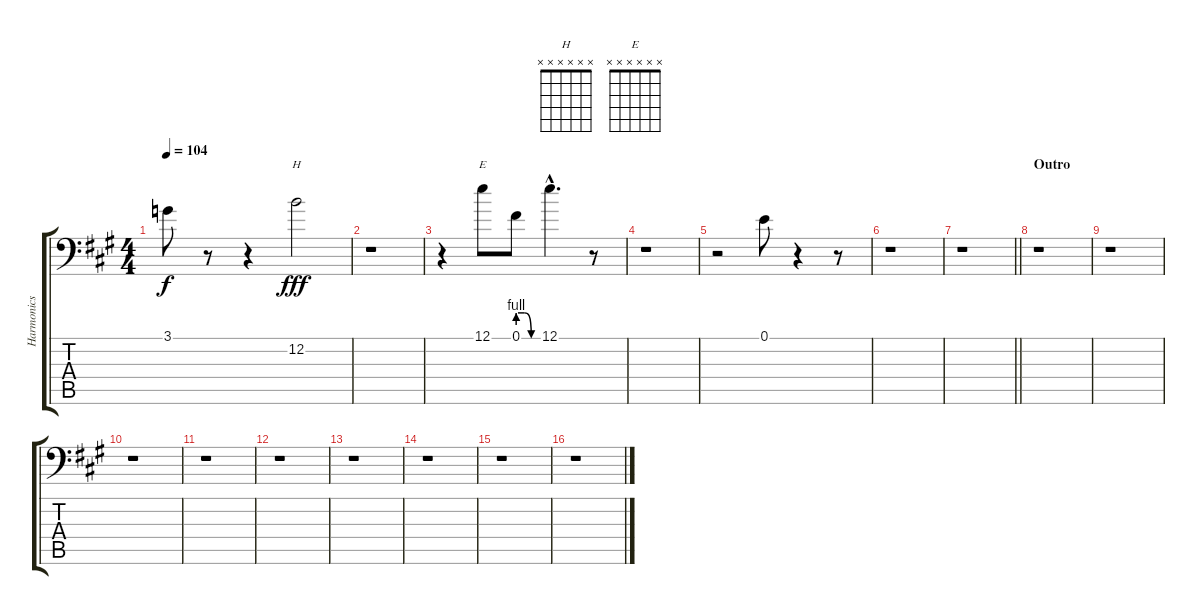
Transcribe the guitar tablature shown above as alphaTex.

\track ("Harmonics" "Harmonics") {instrument guitarharmonics}
\staff {score tabs}
\tuning (E3 B2 G2 D2 A1 E1) {hide}
\chord ("H" x x x x x x)
\chord ("E" x x x x x x)
\ts (4 4)
\tempo 104
\clef f4
\ks a
3.1{t}.8{dy f} r.8 r.4 12.2.2{ch "H" dy fff} |
r.1 |
r.4 12.1.8{ch "E"} 0.1{be (custom 0 4 20 4 40 0 60 0)}.8 12.1{hac}.4{d} r.8 |
r.1 |
r.2 0.1.8 r.4 r.8 |
r.1 |
\barLineRight lightlight
r.1 |
\section ("" "Outro")
r.1 |
r.1 |
r.1 |
r.1 |
r.1 |
r.1 |
r.1 |
r.1 |
r.1
